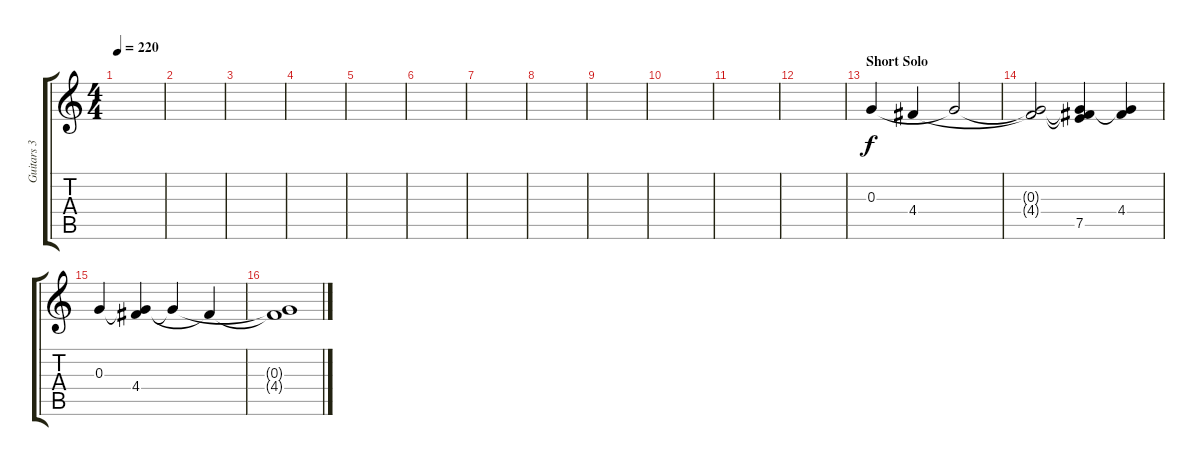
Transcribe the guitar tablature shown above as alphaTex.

\track ("Guitars 3" "Guitars 3") {instrument overdrivenguitar}
\staff {score tabs}
\tuning (E4 B3 G3 D3 A2 E2) {hide}
\ts (4 4)
\tempo 220
\clef g2
\ks c
|
|
|
|
|
|
|
|
|
|
|
|
\section ("" "Short Solo")
0.3.4{volume 15 instrument distortionguitar} 4.4.4 0.3{t}.2 |
(0.3{t} 4.4{t}).2 (0.3{t} 4.4{t} 7.5).4 (0.3{t} 4.4).4 |
0.3.4 (0.3{t} 4.4).4 0.3{t}.4 4.4{t}.4 |
(0.3{t} 4.4{t}).1
